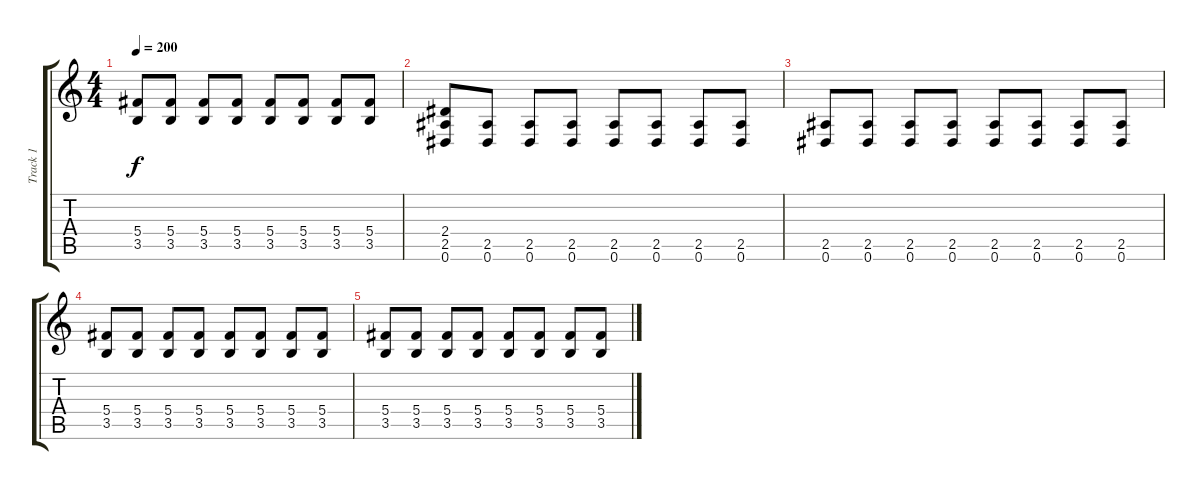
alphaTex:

\track ("Track 1" "Track 1") {instrument distortionguitar}
\staff {score tabs}
\tuning (Eb4 Bb3 Gb3 Db3 Ab2 Eb2) {hide}
\ts (4 4)
\tempo 200
\clef g2
\ks c
(5.4 3.5).8{dy f} (5.4 3.5).8 (5.4 3.5).8 (5.4 3.5).8 (5.4 3.5).8 (5.4 3.5).8 (5.4 3.5).8 (5.4 3.5).8 |
(2.4 2.5 0.6).8 (2.5 0.6).8 (2.5 0.6).8 (2.5 0.6).8 (2.5 0.6).8 (2.5 0.6).8 (2.5 0.6).8 (2.5 0.6).8 |
(2.5 0.6).8 (2.5 0.6).8 (2.5 0.6).8 (2.5 0.6).8 (2.5 0.6).8 (2.5 0.6).8 (2.5 0.6).8 (2.5 0.6).8 |
(5.4 3.5).8 (5.4 3.5).8 (5.4 3.5).8 (5.4 3.5).8 (5.4 3.5).8 (5.4 3.5).8 (5.4 3.5).8 (5.4 3.5).8 |
(5.4 3.5).8 (5.4 3.5).8 (5.4 3.5).8 (5.4 3.5).8 (5.4 3.5).8 (5.4 3.5).8 (5.4 3.5).8 (5.4 3.5).8
